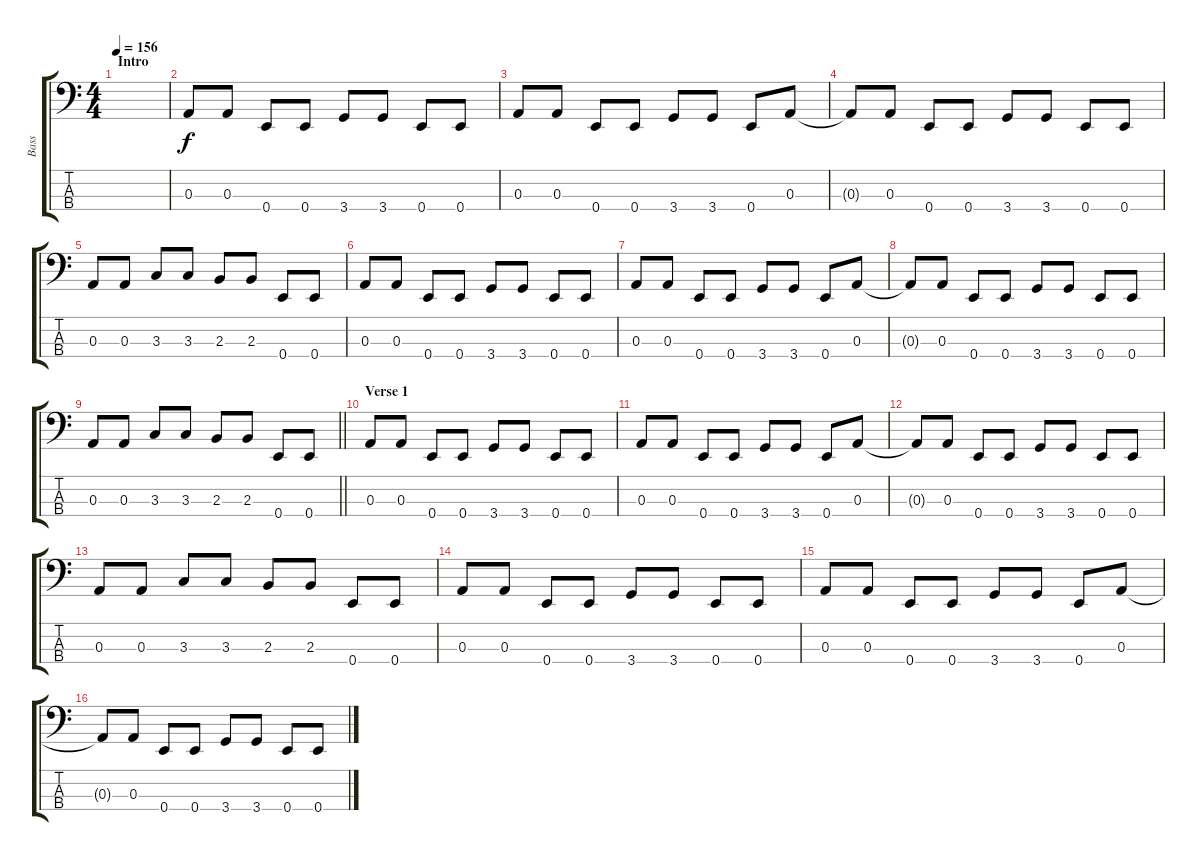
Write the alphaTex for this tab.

\track ("Bass" "Bass") {instrument electricbassfinger}
\staff {score tabs}
\tuning (G2 D2 A1 E1) {hide}
\ts (4 4)
\section ("" "Intro")
\tempo 156
\clef f4
\ks c
|
0.3.8 0.3.8 0.4.8 0.4.8 3.4.8 3.4.8 0.4.8 0.4.8 |
0.3.8 0.3.8 0.4.8 0.4.8 3.4.8 3.4.8 0.4.8 0.3.8 |
0.3{t}.8 0.3.8 0.4.8 0.4.8 3.4.8 3.4.8 0.4.8 0.4.8 |
0.3.8 0.3.8 3.3.8 3.3.8 2.3.8 2.3.8 0.4.8 0.4.8 |
0.3.8 0.3.8 0.4.8 0.4.8 3.4.8 3.4.8 0.4.8 0.4.8 |
0.3.8 0.3.8 0.4.8 0.4.8 3.4.8 3.4.8 0.4.8 0.3.8 |
0.3{t}.8 0.3.8 0.4.8 0.4.8 3.4.8 3.4.8 0.4.8 0.4.8 |
\barLineRight lightlight
0.3.8 0.3.8 3.3.8 3.3.8 2.3.8 2.3.8 0.4.8 0.4.8 |
\section ("" "Verse 1")
0.3.8 0.3.8 0.4.8 0.4.8 3.4.8 3.4.8 0.4.8 0.4.8 |
0.3.8 0.3.8 0.4.8 0.4.8 3.4.8 3.4.8 0.4.8 0.3.8 |
0.3{t}.8 0.3.8 0.4.8 0.4.8 3.4.8 3.4.8 0.4.8 0.4.8 |
0.3.8 0.3.8 3.3.8 3.3.8 2.3.8 2.3.8 0.4.8 0.4.8 |
0.3.8 0.3.8 0.4.8 0.4.8 3.4.8 3.4.8 0.4.8 0.4.8 |
0.3.8 0.3.8 0.4.8 0.4.8 3.4.8 3.4.8 0.4.8 0.3.8 |
0.3{t}.8 0.3.8 0.4.8 0.4.8 3.4.8 3.4.8 0.4.8 0.4.8
